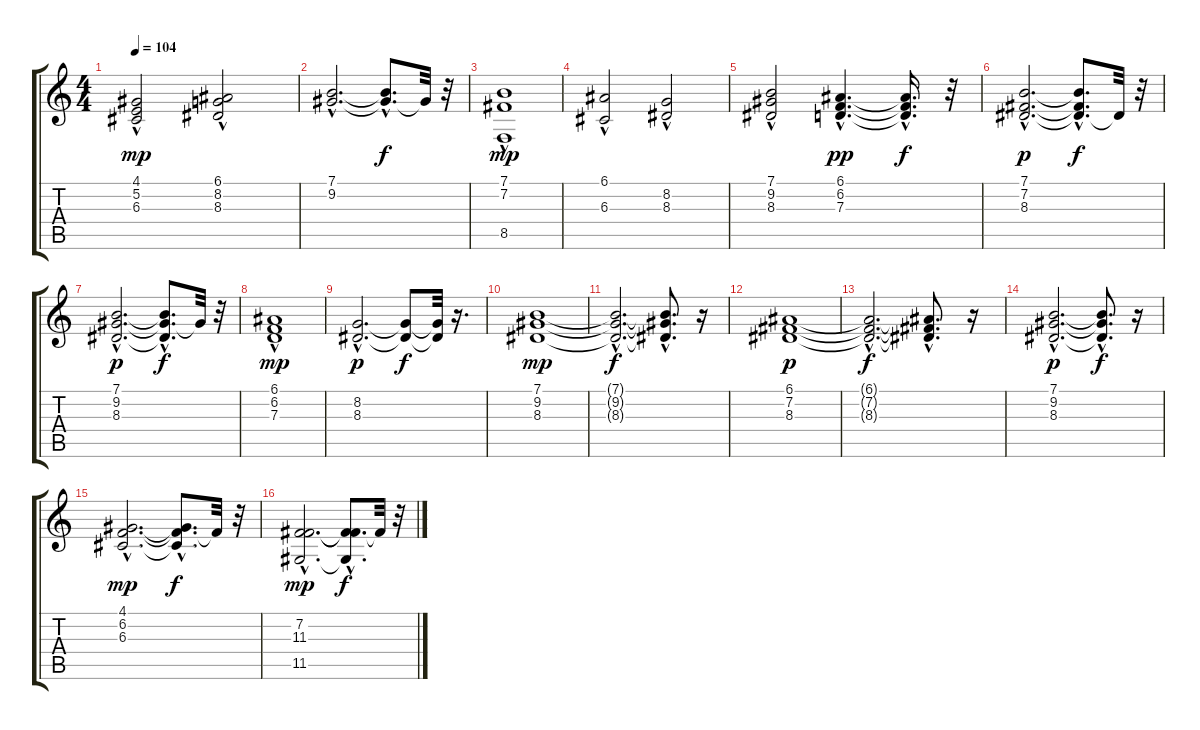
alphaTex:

\track "" {instrument electricpiano2}
\staff {score tabs}
\tuning (E4 B3 G3 D3 A2 E2) {hide}
\ts (4 4)
\tempo 104
\clef g2
\ks c
(4.1{hac} 5.2 6.3{hac}).2{dy mp} (6.1{hac} 8.2{hac} 8.3).2 |
(7.1{hac} 9.2{hac}).2{d} (7.1{hac t} 9.2{hac t}).8{d dy f} 9.2{t}.32 r.32 |
(7.1{hac} 7.2 8.5{hac}).1{dy mp} |
(6.1{hac} 6.3{hac}).2 (8.2 8.3{hac}).2 |
(7.1{hac} 9.2{hac} 8.3).2 (6.1{hac} 6.2{hac} 7.3{hac}).4{d dy pp} (6.1{t} 6.2{hac t} 7.3{t}).16{d dy f} r.32 |
(7.1{hac} 7.2{hac} 8.3{hac}).2{d dy p} (7.1{t} 7.2{hac t} 8.3{hac t}).8{d dy f} 8.3{t}.32 r.32 |
(7.1{hac} 9.2{hac} 8.3{hac}).2{d dy p} (7.1{hac t} 9.2{hac t} 8.3{hac t}).8{d dy f} 9.2{t}.32 r.32 |
(6.1 6.2 7.3{hac}).1{dy mp} |
(8.2{hac} 8.3{hac}).2{d dy p} (8.2{t} 8.3{t}).8{dy f} (8.2{t} 8.3{t}).32 r.16{d} |
(7.1 9.2 8.3).1{dy mp} |
(7.1{hac t} 9.2{hac t} 8.3{hac t}).2{d dy f} (7.1{t} 9.2{hac t} 8.3{hac t}).8{d} r.16 |
(6.1 7.2 8.3).1{dy p} |
(6.1{hac t} 7.2{hac t} 8.3{hac t}).2{d dy f} (6.1{hac t} 7.2{hac t} 8.3{hac t}).8{d} r.16 |
(7.1{hac} 9.2{hac} 8.3{hac}).2{d dy p} (7.1{hac t} 9.2{hac t} 8.3{t}).8{d dy f} r.16 |
(4.1{hac} 6.2{hac} 6.3{hac}).2{d dy mp} (4.1{t} 6.2{hac t} 6.3{t}).8{d dy f} 6.2{t}.32 r.32 |
(7.2{hac} 11.3{hac} 11.5{hac}).2{d dy mp} (7.2{hac t} 11.3{hac t} 11.5{hac t}).8{d dy f} 11.3{t}.32 r.32
